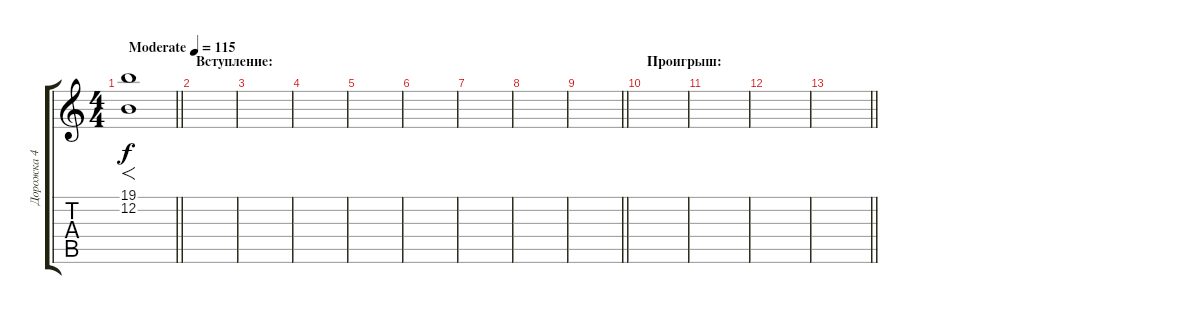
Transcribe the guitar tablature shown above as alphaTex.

\track ("Дорожка 4" "Дорожка 4") {instrument choiraahs}
\staff {score tabs}
\tuning (E4 B3 G3 D3 A2 E2) {hide}
\ts (4 4)
\tempo (115 "Moderate")
\clef g2
\barLineRight lightlight
\ks c
(19.1 12.2).1{f dy f volume 16 balance 3 instrument seashore} |
\section ("" "Вступление:")
|
|
|
|
|
|
|
\barLineRight lightlight
|
\section ("" "Проигрыш:")
|
|
|
\barLineRight lightlight
